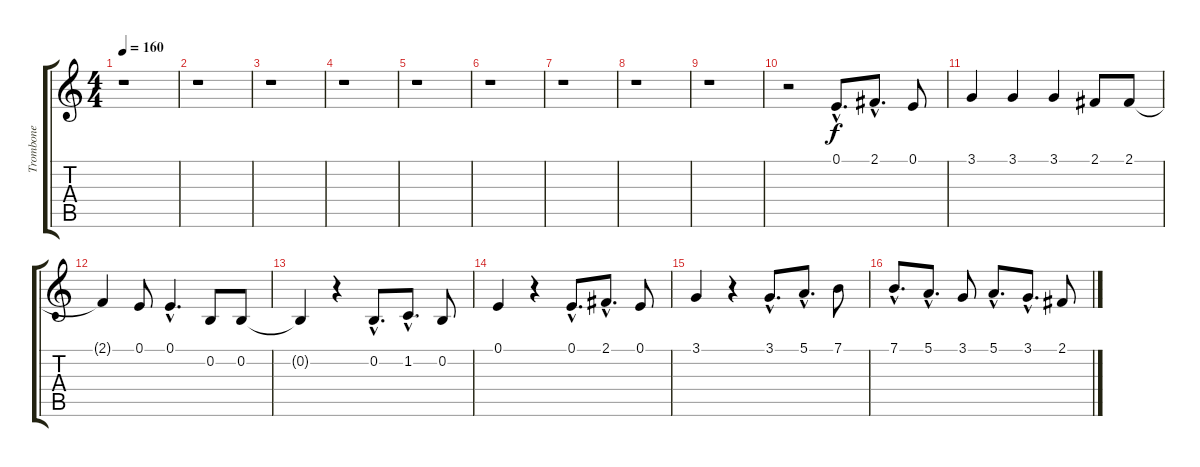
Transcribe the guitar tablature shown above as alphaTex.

\track ("Trombone" "Trombone") {instrument trombone}
\staff {score tabs}
\tuning (E4 B3 G3 D3 A2 E2) {hide}
\ts (4 4)
\tempo 160
\clef g2
\ks c
r.1{dy f} |
r.1 |
r.1 |
r.1 |
r.1 |
r.1 |
r.1 |
r.1 |
r.1 |
r.2 0.1{hac}.8{d volume 16 balance 16} 2.1{hac}.8{d} 0.1.8 |
3.1.4 3.1.4 3.1.4 2.1.8 2.1.8 |
2.1{t}.4 0.1.8 0.1{hac}.4{d} 0.2.8 0.2.8 |
0.2{t}.4 r.4 0.2{hac}.8{d} 1.2{hac}.8{d} 0.2.8 |
0.1.4 r.4 0.1{hac}.8{d} 2.1{hac}.8{d} 0.1.8 |
3.1.4 r.4 3.1{hac}.8{d} 5.1{hac}.8{d} 7.1.8 |
7.1{hac}.8{d} 5.1{hac}.8{d} 3.1.8 5.1{hac}.8{d} 3.1{hac}.8{d} 2.1.8
